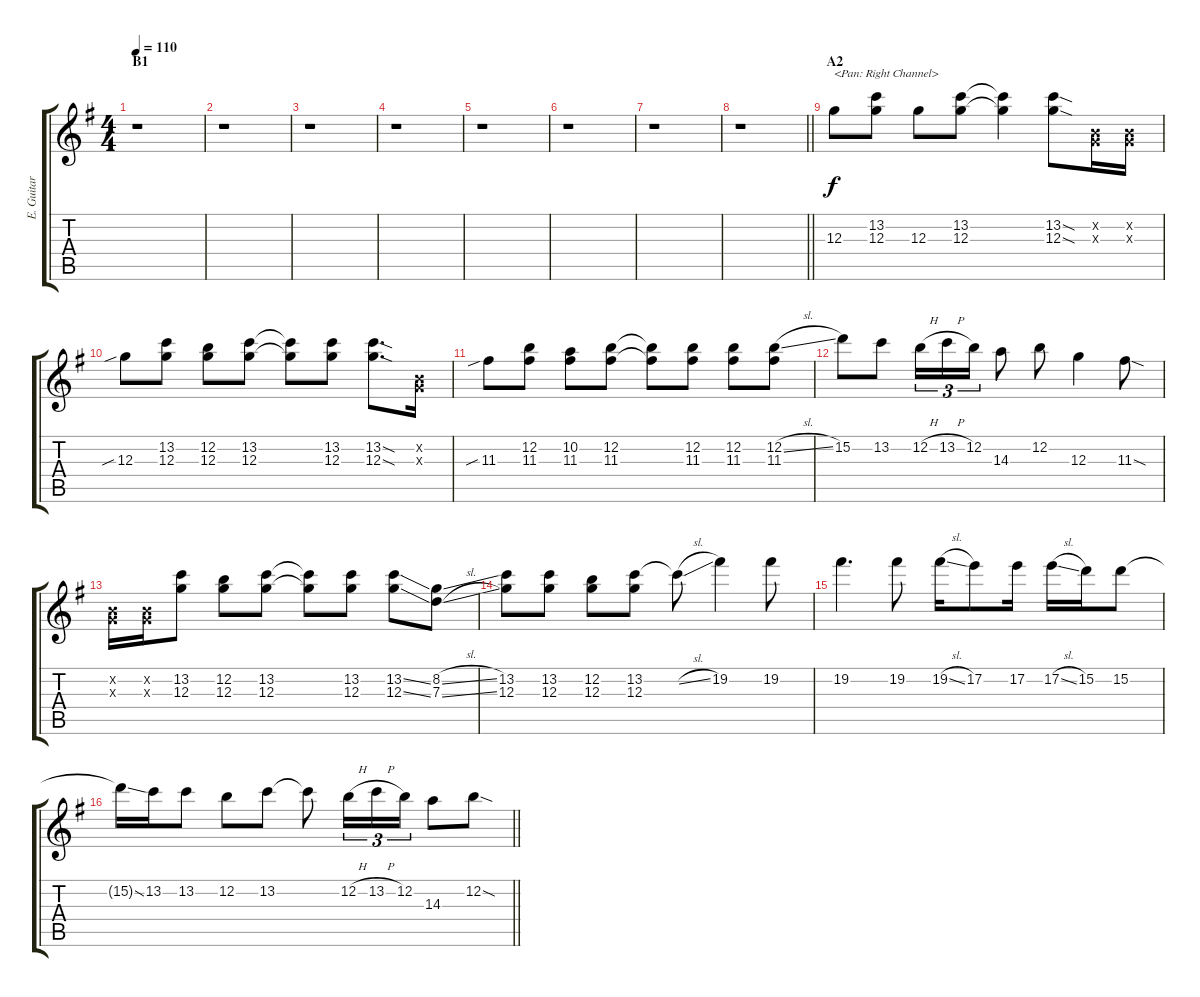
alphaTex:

\track ("E. Guitar II" "E. Guitar ") {instrument overdrivenguitar}
\staff {score tabs}
\tuning (E4 B3 G3 D3 A2 E2) {hide}
\ts (4 4)
\section ("" "B1")
\tempo 110
\clef g2
\ks g
r.1{dy fff} |
r.1 |
r.1 |
r.1 |
r.1 |
r.1 |
r.1 |
\barLineRight lightlight
r.1 |
\section ("" "A2")
12.3.8{txt "<Pan: Right Channel>" dy f balance 13} (13.2 12.3).8 12.3.8 (13.2 12.3).8 (13.2{t} 12.3{t}).4 (13.2{sod} 12.3{sod}).8 (0.2{x} 0.3{x}).16 (0.2{x} 0.3{x}).16 |
12.3{sib}.8 (13.2 12.3).8 (12.2 12.3).8 (13.2 12.3).8 (13.2{t} 12.3{t}).8 (13.2 12.3).8 (13.2{sod} 12.3{sod}).8{d} (0.2{x} 0.3{x}).16 |
11.3{sib}.8 (12.2 11.3).8 (10.2 11.3).8 (12.2 11.3).8 (12.2{t} 11.3{t}).8 (12.2 11.3).8 (12.2 11.3).8 (12.2{sl} 11.3).8 |
15.2.8 13.2.8 12.2{h}.16{tu (3 2)} 13.2{h}.16{tu (3 2)} 12.2.16{tu (3 2)} 14.3.8 12.2.8 12.3.4 11.3{sod}.8 |
(0.2{x} 0.3{x}).16 (0.2{x} 0.3{x}).16 (13.2 12.3).8 (12.2 12.3).8 (13.2 12.3).8 (13.2{t} 12.3{t}).8 (13.2 12.3).8 (13.2{ss} 12.3{ss}).8 (8.2{sl} 7.3{sl}).8 |
(13.2 12.3).8 (13.2 12.3).8 (12.2 12.3).8 (13.2 12.3).8 13.2{sl t}.8 19.2.4 19.2.8 |
19.2.4{d} 19.2.8 19.2{sl}.16 17.2.8 17.2.16 17.2{sl}.16 15.2.16 15.2.8 |
\barLineRight lightlight
15.2{ss t}.16 13.2.16 13.2.8 12.2.8 13.2.8 13.2{t}.8 12.2{h}.16{tu (3 2)} 13.2{h}.16{tu (3 2)} 12.2.16{tu (3 2)} 14.3.8 12.2{sod}.8
